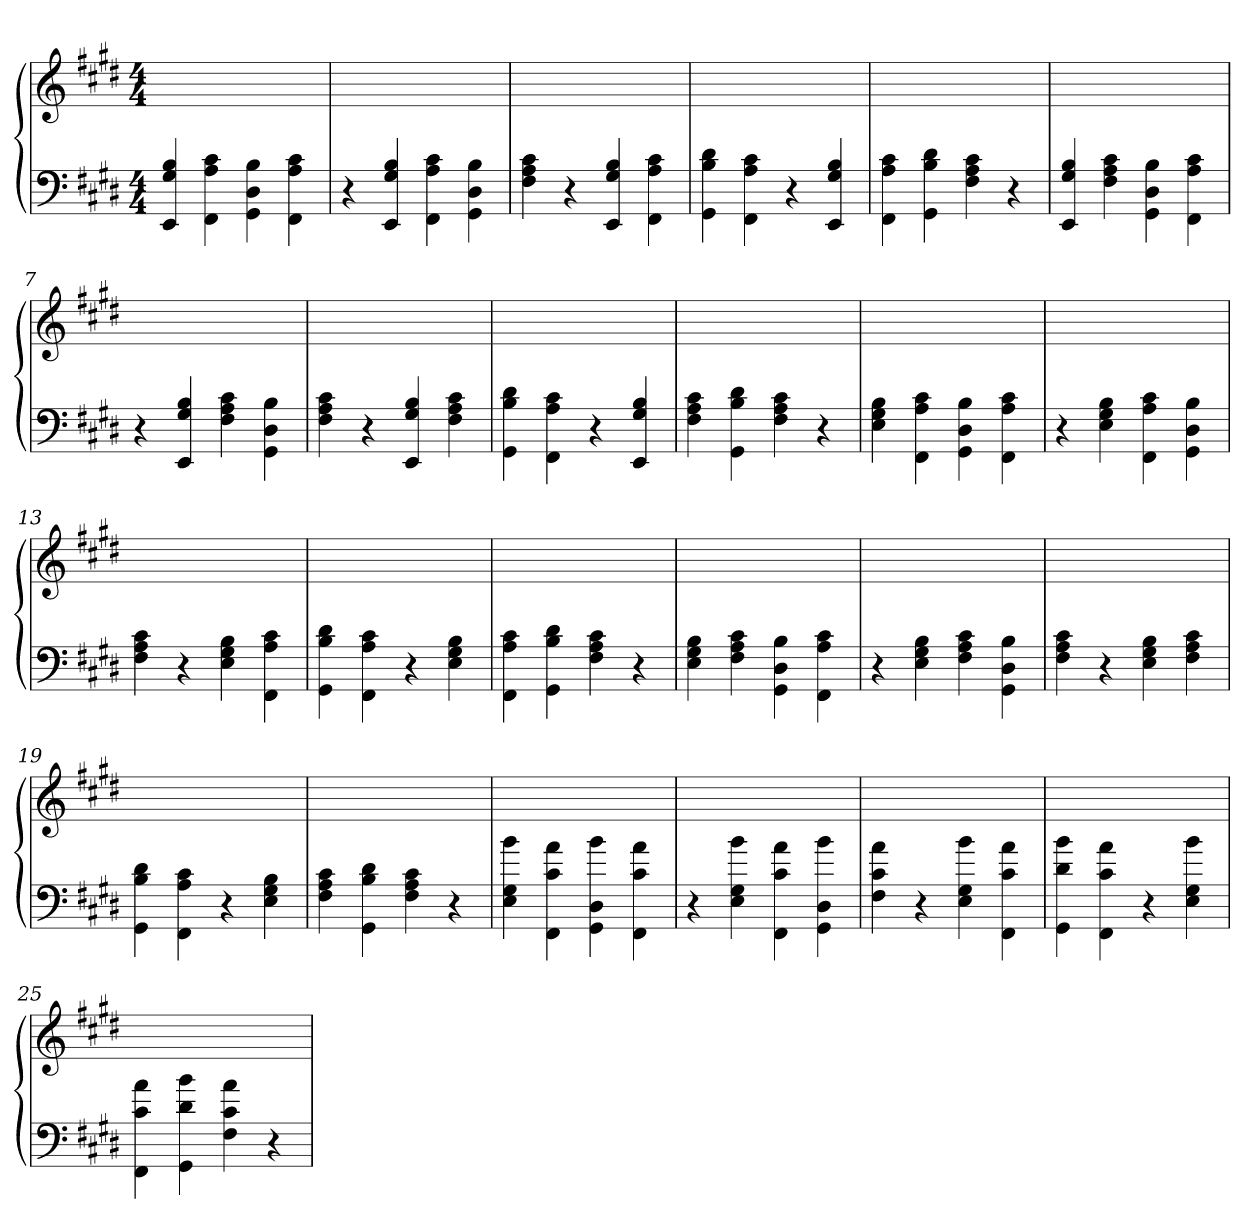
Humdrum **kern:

**kern	**kern
*part2	*part1
*staff2	*staff1
*clefF4	*clefG2
*k[f#c#g#d#]	*k[f#c#g#d#]
*E:	*E:
*M4/4	*M4/4
*MM60	*MM60
=1	=1
4EE 4G# 4B	1ryy
4FF# 4A 4c#	.
4GG# 4D# 4B	.
4FF# 4A 4c#	.
=2	=2
4r	1ryy
4EE 4G# 4B	.
4FF# 4A 4c#	.
4GG# 4D# 4B	.
=3	=3
4F# 4A 4c#	1ryy
4r	.
4EE 4G# 4B	.
4FF# 4A 4c#	.
=4	=4
4GG# 4B 4d#	1ryy
4FF# 4A 4c#	.
4r	.
4EE 4G# 4B	.
=5	=5
4FF# 4A 4c#	1ryy
4GG# 4B 4d#	.
4F# 4A 4c#	.
4r	.
=6	=6
4EE 4G# 4B	1ryy
4F# 4A 4c#	.
4GG# 4D# 4B	.
4FF# 4A 4c#	.
=7	=7
4r	1ryy
4EE 4G# 4B	.
4F# 4A 4c#	.
4GG# 4D# 4B	.
=8	=8
4F# 4A 4c#	1ryy
4r	.
4EE 4G# 4B	.
4F# 4A 4c#	.
=9	=9
4GG# 4B 4d#	1ryy
4FF# 4A 4c#	.
4r	.
4EE 4G# 4B	.
=10	=10
4F# 4A 4c#	1ryy
4GG# 4B 4d#	.
4F# 4A 4c#	.
4r	.
=11	=11
4E 4G# 4B	1ryy
4FF# 4A 4c#	.
4GG# 4D# 4B	.
4FF# 4A 4c#	.
=12	=12
4r	1ryy
4E 4G# 4B	.
4FF# 4A 4c#	.
4GG# 4D# 4B	.
=13	=13
4F# 4A 4c#	1ryy
4r	.
4E 4G# 4B	.
4FF# 4A 4c#	.
=14	=14
4GG# 4B 4d#	1ryy
4FF# 4A 4c#	.
4r	.
4E 4G# 4B	.
=15	=15
4FF# 4A 4c#	1ryy
4GG# 4B 4d#	.
4F# 4A 4c#	.
4r	.
=16	=16
4E 4G# 4B	1ryy
4F# 4A 4c#	.
4GG# 4D# 4B	.
4FF# 4A 4c#	.
=17	=17
4r	1ryy
4E 4G# 4B	.
4F# 4A 4c#	.
4GG# 4D# 4B	.
=18	=18
4F# 4A 4c#	1ryy
4r	.
4E 4G# 4B	.
4F# 4A 4c#	.
=19	=19
4GG# 4B 4d#	1ryy
4FF# 4A 4c#	.
4r	.
4E 4G# 4B	.
=20	=20
4F# 4A 4c#	1ryy
4GG# 4B 4d#	.
4F# 4A 4c#	.
4r	.
=21	=21
4E 4G# 4b	1ryy
4FF# 4c# 4a	.
4GG# 4D# 4b	.
4FF# 4c# 4a	.
=22	=22
4r	1ryy
4E 4G# 4b	.
4FF# 4c# 4a	.
4GG# 4D# 4b	.
=23	=23
4F# 4c# 4a	1ryy
4r	.
4E 4G# 4b	.
4FF# 4c# 4a	.
=24	=24
4GG# 4d# 4b	1ryy
4FF# 4c# 4a	.
4r	.
4E 4G# 4b	.
=25	=25
4FF# 4c# 4a	1ryy
4GG# 4d# 4b	.
4F# 4c# 4a	.
4r	.
=	=
*-	*-
